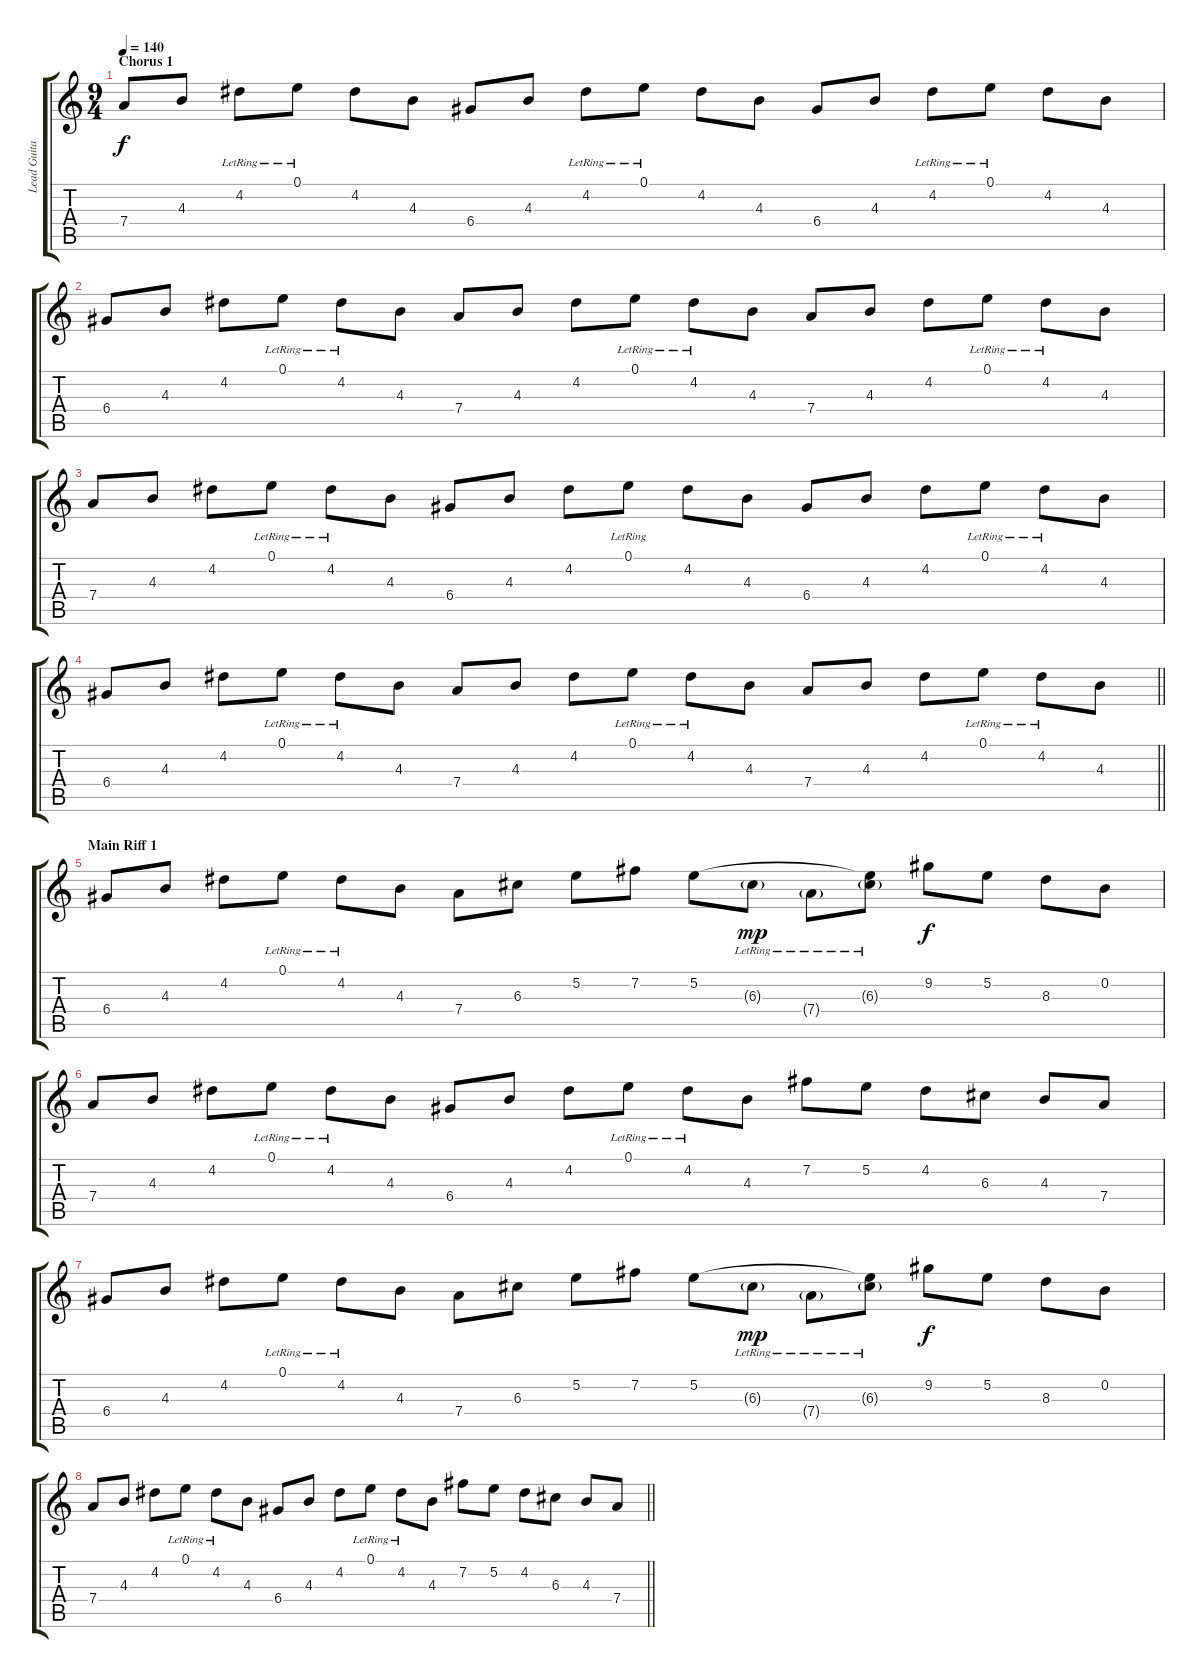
\track ("Lead Guitar 1" "Lead Guita") {instrument electricguitarjazz}
\staff {score tabs}
\tuning (E4 B3 G3 D3 A2 E2) {hide}
\ts (9 4)
\section ("" "Chorus 1")
\tempo 140
\clef g2
\ks c
7.4.8{dy f volume 9 instrument overdrivenguitar} 4.3.8 4.2{lr}.8 0.1{lr}.8 4.2.8 4.3.8 6.4.8 4.3.8 4.2{lr}.8 0.1{lr}.8 4.2.8 4.3.8 6.4.8 4.3.8 4.2{lr}.8 0.1{lr}.8 4.2.8 4.3.8 |
6.4.8 4.3.8 4.2.8 0.1{lr}.8 4.2{lr}.8 4.3.8 7.4.8 4.3.8 4.2.8 0.1{lr}.8 4.2{lr}.8 4.3.8 7.4.8 4.3.8 4.2.8 0.1{lr}.8 4.2{lr}.8 4.3.8 |
7.4.8 4.3.8 4.2.8 0.1{lr}.8 4.2{lr}.8 4.3.8 6.4.8 4.3.8 4.2.8 0.1{lr}.8 4.2.8 4.3.8 6.4.8 4.3.8 4.2.8 0.1{lr}.8 4.2{lr}.8 4.3.8 |
\barLineRight lightlight
6.4.8 4.3.8 4.2.8 0.1{lr}.8 4.2{lr}.8 4.3.8 7.4.8 4.3.8 4.2.8 0.1{lr}.8 4.2{lr}.8 4.3.8 7.4.8 4.3.8 4.2.8 0.1{lr}.8 4.2{lr}.8 4.3.8 |
\section ("" "Main Riff 1")
6.4.8{volume 12} 4.3.8 4.2.8 0.1{lr}.8 4.2{lr}.8 4.3.8 7.4.8 6.3.8 5.2.8 7.2.8 5.2.8 6.3{g lr}.8{dy mp} 7.4{g lr}.8 (5.2{t} 6.3{g lr}).8 9.2.8{dy f} 5.2.8 8.3.8 0.2.8 |
7.4.8 4.3.8 4.2.8 0.1{lr}.8 4.2{lr}.8 4.3.8 6.4.8 4.3.8 4.2.8 0.1{lr}.8 4.2{lr}.8 4.3.8 7.2.8 5.2.8 4.2.8 6.3.8 4.3.8 7.4.8 |
6.4.8 4.3.8 4.2.8 0.1{lr}.8 4.2{lr}.8 4.3.8 7.4.8 6.3.8 5.2.8 7.2.8 5.2.8 6.3{g lr}.8{dy mp} 7.4{g lr}.8 (5.2{t} 6.3{g lr}).8 9.2.8{dy f} 5.2.8 8.3.8 0.2.8 |
\barLineRight lightlight
7.4.8 4.3.8 4.2.8 0.1{lr}.8 4.2{lr}.8 4.3.8 6.4.8 4.3.8 4.2.8 0.1{lr}.8 4.2{lr}.8 4.3.8 7.2.8 5.2.8 4.2.8 6.3.8 4.3.8 7.4.8
